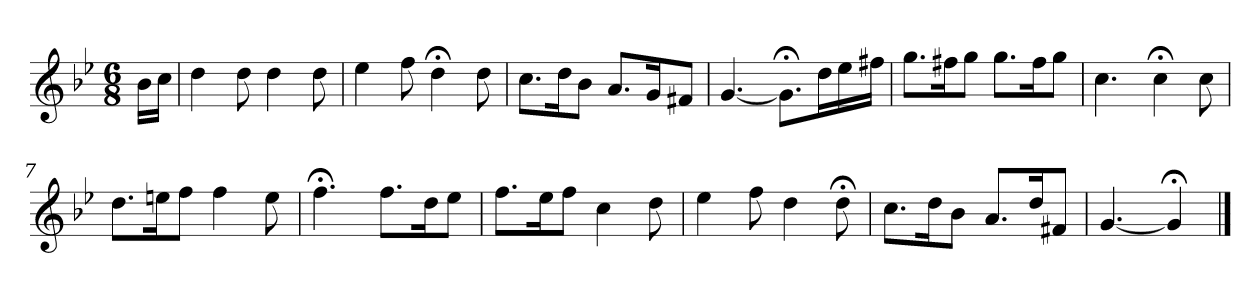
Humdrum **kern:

**kern
*part1
*staff1
*k[b-e-]
*g:
*M6/8
*MM120
=
16b-LL
16ccJJ
=1
4dd
8dd
4dd
8dd
=2
4ee-
8ff
4dd;<
8dd
=3
8.ccL
16ddK
8b-J
8.aL
16gK
8f#XJ
=4
[4.g
8.g;<L]
16ddL
16ee-
16ff#XJJ
=5
8.ggL
16ff#XK
8ggJ
8.ggL
16ff#K
8ggJ
=6
4.cc
4cc;<
8cc
=7
8.ddL
16eenK
8ffJ
4ff
8ee
=8
4.ff;<
8.ffL
16ddK
8ee-J
=9
8.ffL
16ee-K
8ffJ
4cc
8dd
=10
4ee-
8ff
4dd
8dd;<
=11
8.ccL
16ddK
8b-J
8.aL
16ddK
8f#XJ
=12
[4.g
4g;<]
==
*-
